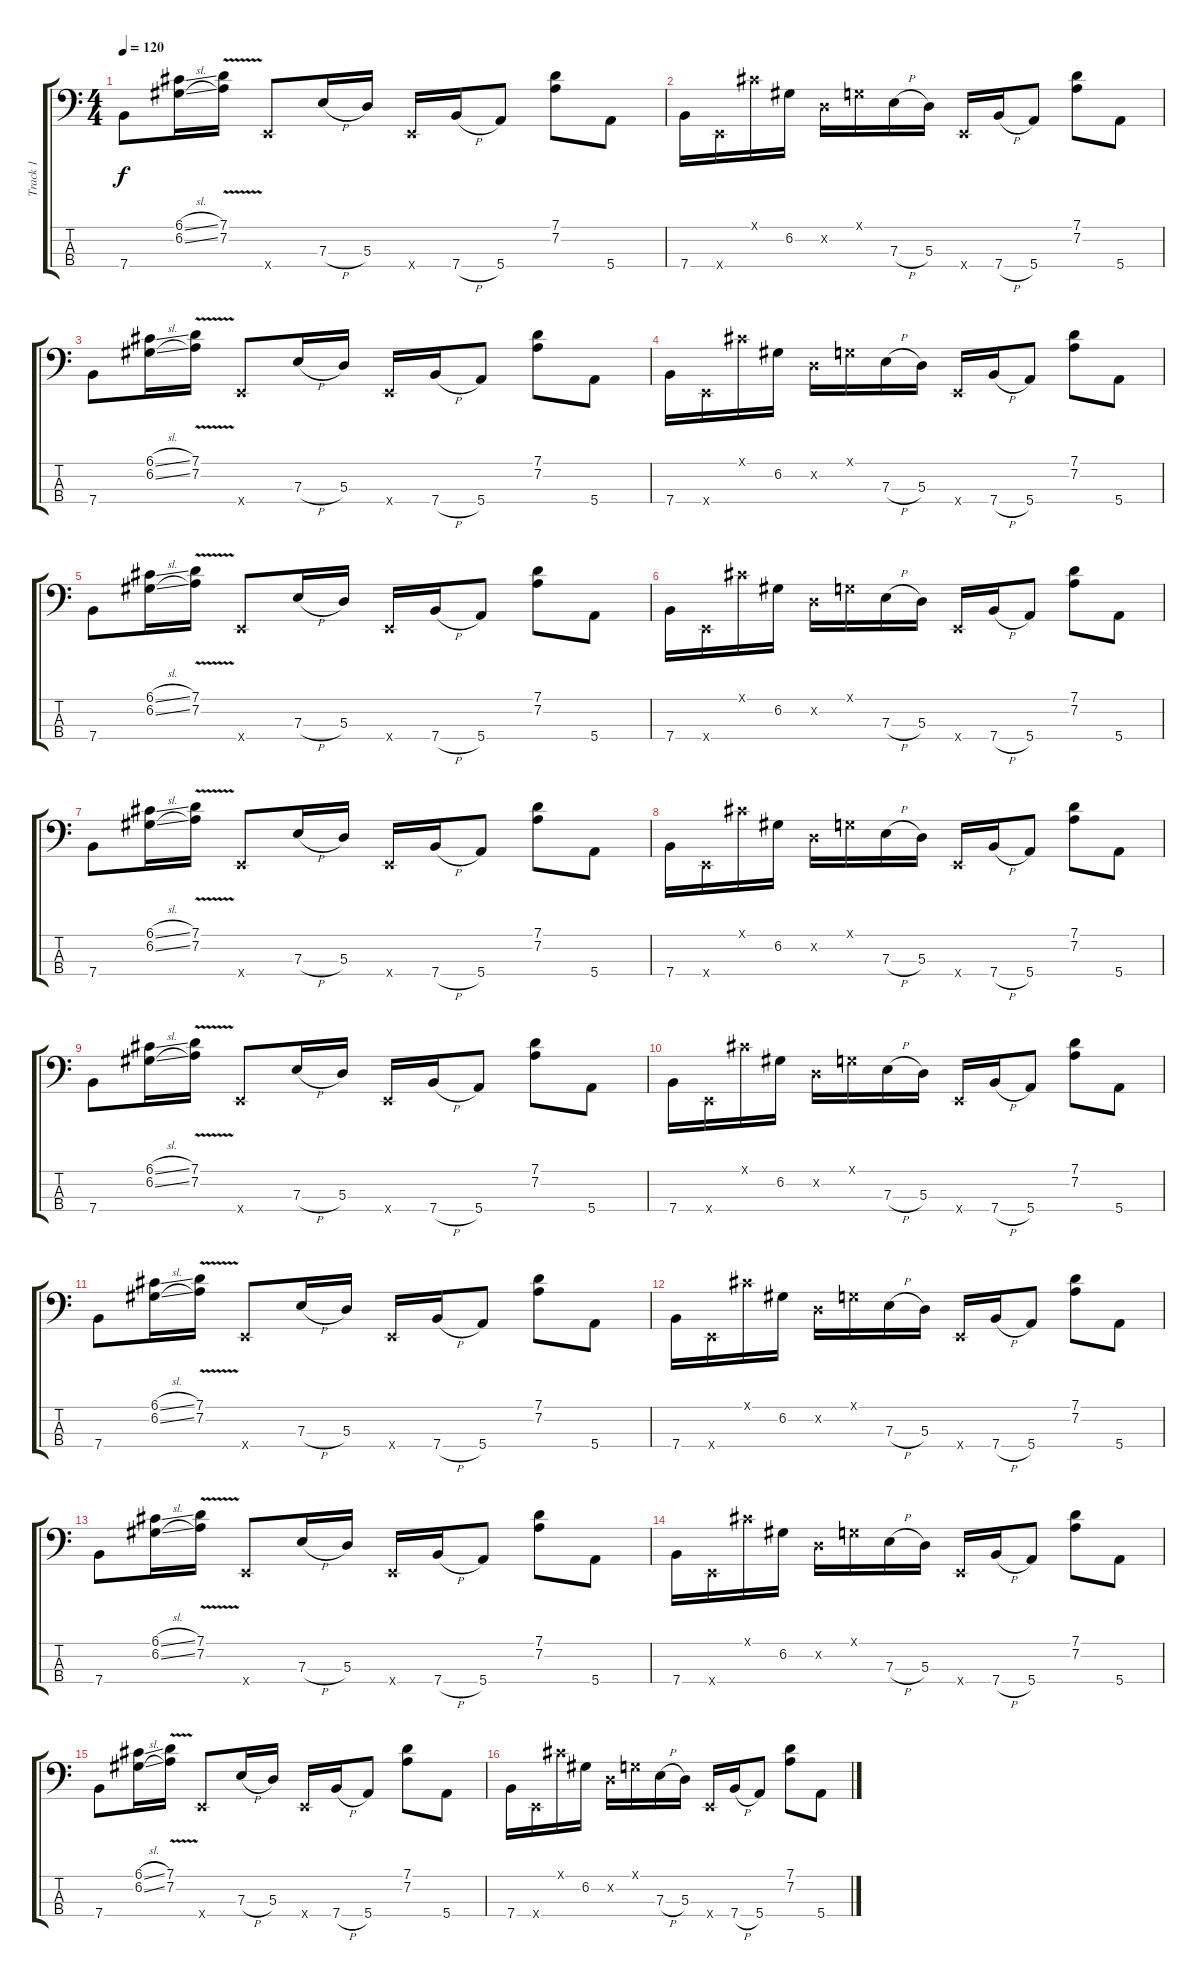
\track ("Track 1" "Track 1") {instrument slapbass1}
\staff {score tabs}
\tuning (G2 D2 A1 E1) {hide}
\ts (4 4)
\tempo 120
\clef f4
\ks c
7.4.8{dy f} (6.1{sl} 6.2{sl}).16 (7.1{v} 7.2{v}).16 0.4{x}.8 7.3{h}.16 5.3.16 0.4{x}.16 7.4{h}.16 5.4.8 (7.1 7.2).8 5.4.8 |
7.4.16 0.4{x}.16 6.1{x}.16 6.2.16 0.2{x}.16 0.1{x}.16 7.3{h}.16 5.3.16 0.4{x}.16 7.4{h}.16 5.4.8 (7.1 7.2).8 5.4.8 |
7.4.8 (6.1{sl} 6.2{sl}).16 (7.1{v} 7.2{v}).16 0.4{x}.8 7.3{h}.16 5.3.16 0.4{x}.16 7.4{h}.16 5.4.8 (7.1 7.2).8 5.4.8 |
7.4.16 0.4{x}.16 6.1{x}.16 6.2.16 0.2{x}.16 0.1{x}.16 7.3{h}.16 5.3.16 0.4{x}.16 7.4{h}.16 5.4.8 (7.1 7.2).8 5.4.8 |
7.4.8 (6.1{sl} 6.2{sl}).16 (7.1{v} 7.2{v}).16 0.4{x}.8 7.3{h}.16 5.3.16 0.4{x}.16 7.4{h}.16 5.4.8 (7.1 7.2).8 5.4.8 |
7.4.16 0.4{x}.16 6.1{x}.16 6.2.16 0.2{x}.16 0.1{x}.16 7.3{h}.16 5.3.16 0.4{x}.16 7.4{h}.16 5.4.8 (7.1 7.2).8 5.4.8 |
7.4.8 (6.1{sl} 6.2{sl}).16 (7.1{v} 7.2{v}).16 0.4{x}.8 7.3{h}.16 5.3.16 0.4{x}.16 7.4{h}.16 5.4.8 (7.1 7.2).8 5.4.8 |
7.4.16 0.4{x}.16{volume 16} 6.1{x}.16 6.2.16 0.2{x}.16 0.1{x}.16 7.3{h}.16 5.3.16 0.4{x}.16 7.4{h}.16 5.4.8 (7.1 7.2).8 5.4.8 |
7.4.8 (6.1{sl} 6.2{sl}).16 (7.1{v} 7.2{v}).16 0.4{x}.8 7.3{h}.16 5.3.16 0.4{x}.16 7.4{h}.16 5.4.8 (7.1 7.2).8 5.4.8 |
7.4.16 0.4{x}.16 6.1{x}.16 6.2.16 0.2{x}.16 0.1{x}.16 7.3{h}.16 5.3.16 0.4{x}.16 7.4{h}.16 5.4.8 (7.1 7.2).8 5.4.8 |
7.4.8 (6.1{sl} 6.2{sl}).16 (7.1{v} 7.2{v}).16 0.4{x}.8 7.3{h}.16 5.3.16 0.4{x}.16 7.4{h}.16 5.4.8 (7.1 7.2).8 5.4.8 |
7.4.16 0.4{x}.16 6.1{x}.16 6.2.16 0.2{x}.16 0.1{x}.16 7.3{h}.16 5.3.16 0.4{x}.16 7.4{h}.16 5.4.8 (7.1 7.2).8 5.4.8 |
7.4.8 (6.1{sl} 6.2{sl}).16 (7.1{v} 7.2{v}).16 0.4{x}.8 7.3{h}.16 5.3.16 0.4{x}.16 7.4{h}.16 5.4.8 (7.1 7.2).8 5.4.8 |
7.4.16 0.4{x}.16 6.1{x}.16 6.2.16 0.2{x}.16 0.1{x}.16 7.3{h}.16 5.3.16 0.4{x}.16 7.4{h}.16 5.4.8 (7.1 7.2).8 5.4.8 |
7.4.8 (6.1{sl} 6.2{sl}).16 (7.1{v} 7.2{v}).16 0.4{x}.8 7.3{h}.16 5.3.16 0.4{x}.16 7.4{h}.16 5.4.8 (7.1 7.2).8 5.4.8 |
7.4.16 0.4{x}.16 6.1{x}.16 6.2.16 0.2{x}.16 0.1{x}.16 7.3{h}.16 5.3.16 0.4{x}.16 7.4{h}.16 5.4.8 (7.1 7.2).8 5.4.8
